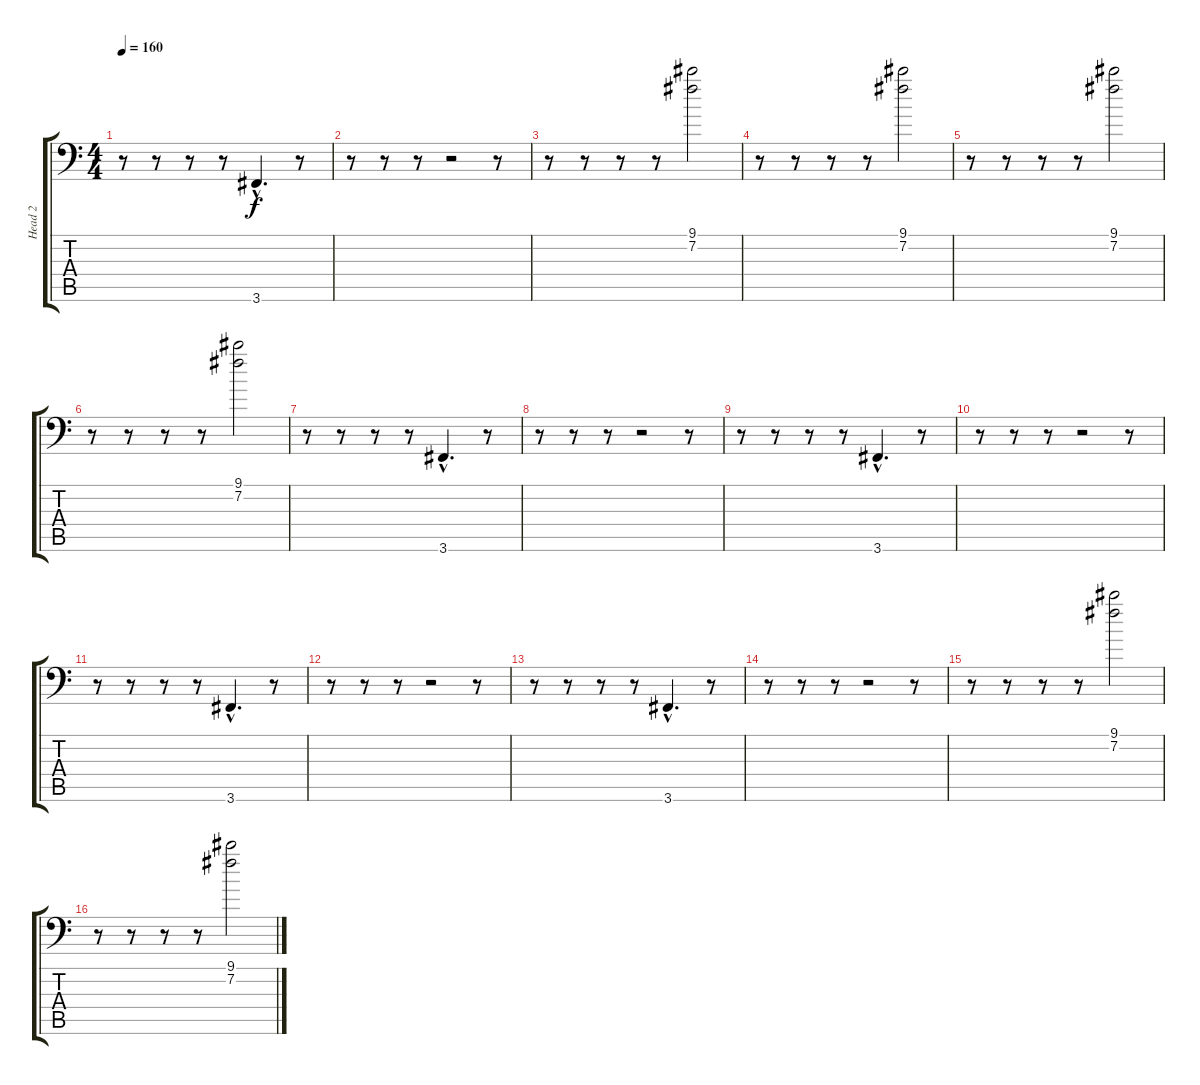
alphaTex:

\track ("Head 2" "Head 2") {instrument distortionguitar}
\staff {score tabs}
\tuning (E4 B3 G3 D3 A2 Eb1) {hide}
\ts (4 4)
\tempo 160
\clef f4
\ks c
r.8{dy f} r.8 r.8 r.8 3.6{hac}.4{d} r.8 |
r.8 r.8 r.8 r.2 r.8 |
r.8 r.8 r.8 r.8 (9.1 7.2).2 |
r.8 r.8 r.8 r.8 (9.1 7.2).2 |
r.8 r.8 r.8 r.8 (9.1 7.2).2 |
r.8 r.8 r.8 r.8 (9.1 7.2).2 |
r.8 r.8 r.8 r.8 3.6{hac}.4{d} r.8 |
r.8 r.8 r.8 r.2 r.8 |
r.8 r.8 r.8 r.8 3.6{hac}.4{d} r.8 |
r.8 r.8 r.8 r.2 r.8 |
r.8 r.8 r.8 r.8 3.6{hac}.4{d} r.8 |
r.8 r.8 r.8 r.2 r.8 |
r.8 r.8 r.8 r.8 3.6{hac}.4{d} r.8 |
r.8 r.8 r.8 r.2 r.8 |
r.8 r.8 r.8 r.8 (9.1 7.2).2 |
r.8 r.8 r.8 r.8 (9.1 7.2).2
